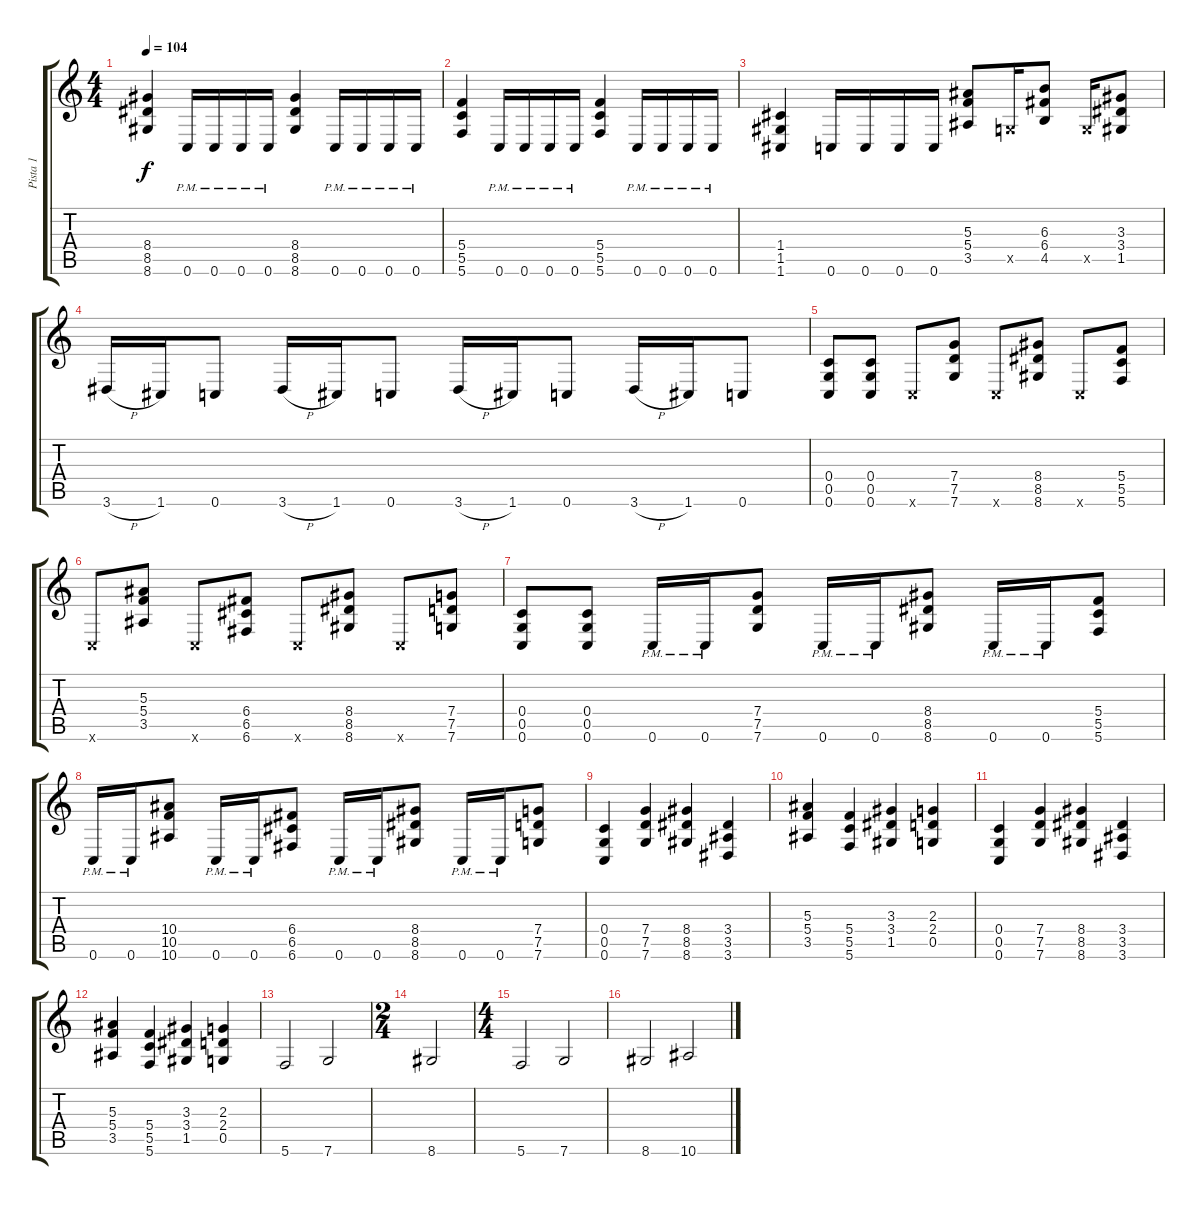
\track ("Pista 1" "Pista 1") {instrument distortionguitar}
\staff {score tabs}
\tuning (D4 A3 F3 C3 G2 C2) {hide}
\ts (4 4)
\tempo 104
\clef g2
\ks c
(8.4 8.5 8.6).4{dy f} 0.6{pm}.16 0.6{pm}.16 0.6{pm}.16 0.6{pm}.16 (8.4 8.5 8.6).4 0.6{pm}.16 0.6{pm}.16 0.6{pm}.16 0.6{pm}.16 |
(5.4 5.5 5.6).4 0.6{pm}.16 0.6{pm}.16 0.6{pm}.16 0.6{pm}.16 (5.4 5.5 5.6).4 0.6{pm}.16 0.6{pm}.16 0.6{pm}.16 0.6{pm}.16 |
(1.4 1.5 1.6).4 0.6.16 0.6.16 0.6.16 0.6.16 (5.3 5.4 3.5).8 0.5{x}.16 (6.3 6.4 4.5).8 0.5{x}.16 (3.3 3.4 1.5).8 |
3.6{h}.16 1.6.16 0.6.8 3.6{h}.16 1.6.16 0.6.8 3.6{h}.16 1.6.16 0.6.8 3.6{h}.16 1.6.16 0.6.8 |
(0.4 0.5 0.6).8 (0.4 0.5 0.6).8 0.6{x}.8 (7.4 7.5 7.6).8 0.6{x}.8 (8.4 8.5 8.6).8 0.6{x}.8 (5.4 5.5 5.6).8 |
0.6{x}.8 (5.3 5.4 3.5).8 0.6{x}.8 (6.4 6.5 6.6).8 0.6{x}.8 (8.4 8.5 8.6).8 0.6{x}.8 (7.4 7.5 7.6).8 |
(0.4 0.5 0.6).8 (0.4 0.5 0.6).8 0.6{pm}.16 0.6{pm}.16 (7.4 7.5 7.6).8 0.6{pm}.16 0.6{pm}.16 (8.4 8.5 8.6).8 0.6{pm}.16 0.6{pm}.16 (5.4 5.5 5.6).8 |
0.6{pm}.16 0.6{pm}.16 (10.4 10.5 10.6).8 0.6{pm}.16 0.6{pm}.16 (6.4 6.5 6.6).8 0.6{pm}.16 0.6{pm}.16 (8.4 8.5 8.6).8 0.6{pm}.16 0.6{pm}.16 (7.4 7.5 7.6).8 |
(0.4 0.5 0.6).4 (7.4 7.5 7.6).4 (8.4 8.5 8.6).4 (3.4 3.5 3.6).4 |
(5.3 5.4 3.5).4 (5.4 5.5 5.6).4 (3.3 3.4 1.5).4 (2.3 2.4 0.5).4 |
(0.4 0.5 0.6).4 (7.4 7.5 7.6).4 (8.4 8.5 8.6).4 (3.4 3.5 3.6).4 |
(5.3 5.4 3.5).4 (5.4 5.5 5.6).4 (3.3 3.4 1.5).4 (2.3 2.4 0.5).4 |
5.6.2 7.6.2 |
\ts (2 4)
8.6.2 |
\ts (4 4)
5.6.2 7.6.2 |
8.6.2 10.6.2
